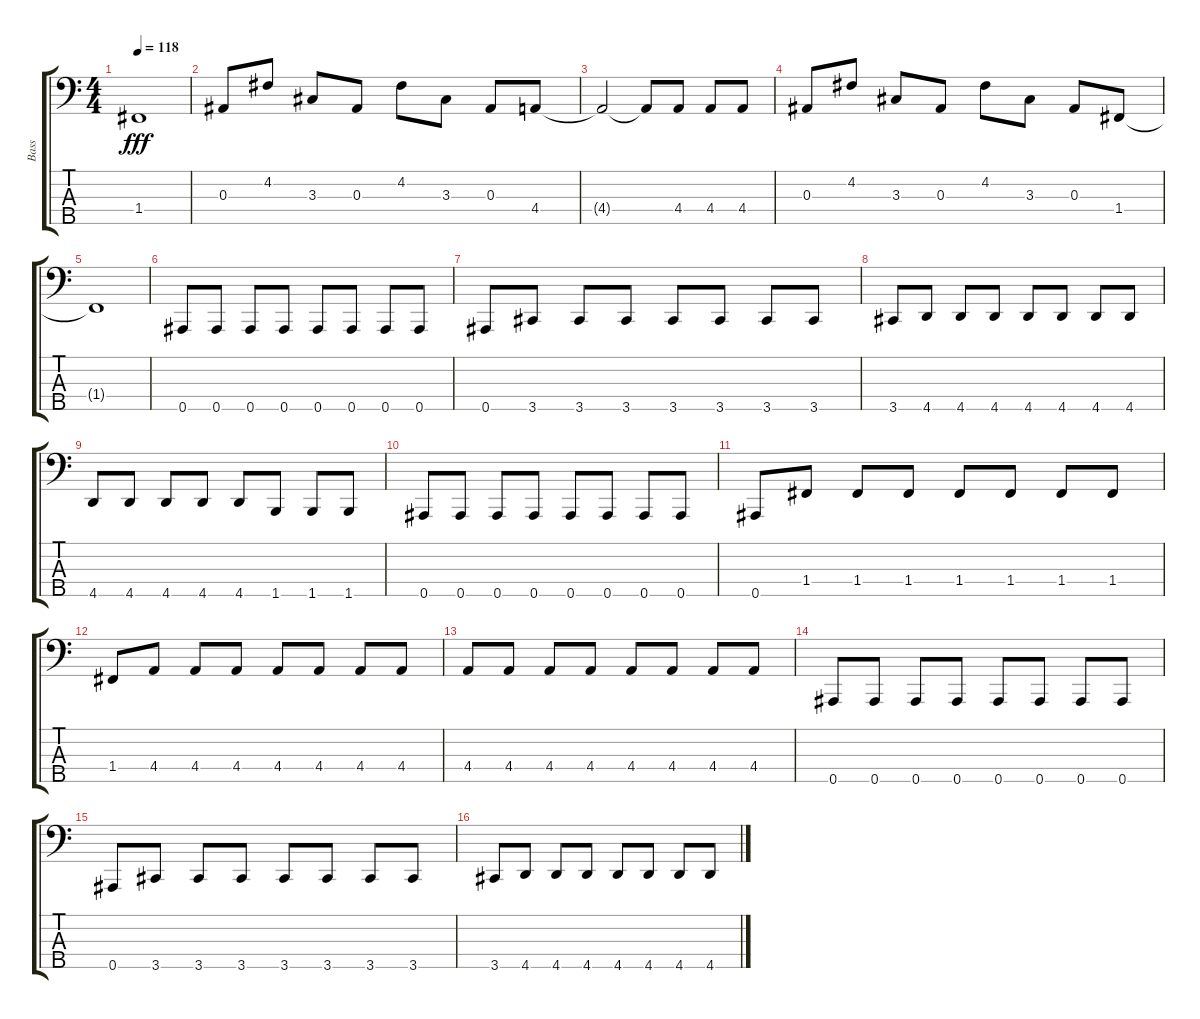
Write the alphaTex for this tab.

\track ("Bass" "Bass") {instrument electricbassfinger}
\staff {score tabs}
\tuning (G2 D2 Bb1 F1 Bb0) {hide}
\ts (4 4)
\tempo 118
\clef f4
\ks c
1.4{t}.1{dy fff} |
0.3.8 4.2.8 3.3.8 0.3.8 4.2.8 3.3.8 0.3.8 4.4.8 |
4.4{t}.2 4.4{t}.8 4.4.8 4.4.8 4.4.8 |
0.3.8 4.2.8 3.3.8 0.3.8 4.2.8 3.3.8 0.3.8 1.4.8 |
1.4{t}.1 |
0.5.8 0.5.8 0.5.8 0.5.8 0.5.8 0.5.8 0.5.8 0.5.8 |
0.5.8 3.5.8 3.5.8 3.5.8 3.5.8 3.5.8 3.5.8 3.5.8 |
3.5.8 4.5.8 4.5.8 4.5.8 4.5.8 4.5.8 4.5.8 4.5.8 |
4.5.8 4.5.8 4.5.8 4.5.8 4.5.8 1.5.8 1.5.8 1.5.8 |
0.5.8 0.5.8 0.5.8 0.5.8 0.5.8 0.5.8 0.5.8 0.5.8 |
0.5.8 1.4.8 1.4.8 1.4.8 1.4.8 1.4.8 1.4.8 1.4.8 |
1.4.8 4.4.8 4.4.8 4.4.8 4.4.8 4.4.8 4.4.8 4.4.8 |
4.4.8 4.4.8 4.4.8 4.4.8 4.4.8 4.4.8 4.4.8 4.4.8 |
0.5.8 0.5.8 0.5.8 0.5.8 0.5.8 0.5.8 0.5.8 0.5.8 |
0.5.8 3.5.8 3.5.8 3.5.8 3.5.8 3.5.8 3.5.8 3.5.8 |
3.5.8 4.5.8 4.5.8 4.5.8 4.5.8 4.5.8 4.5.8 4.5.8
